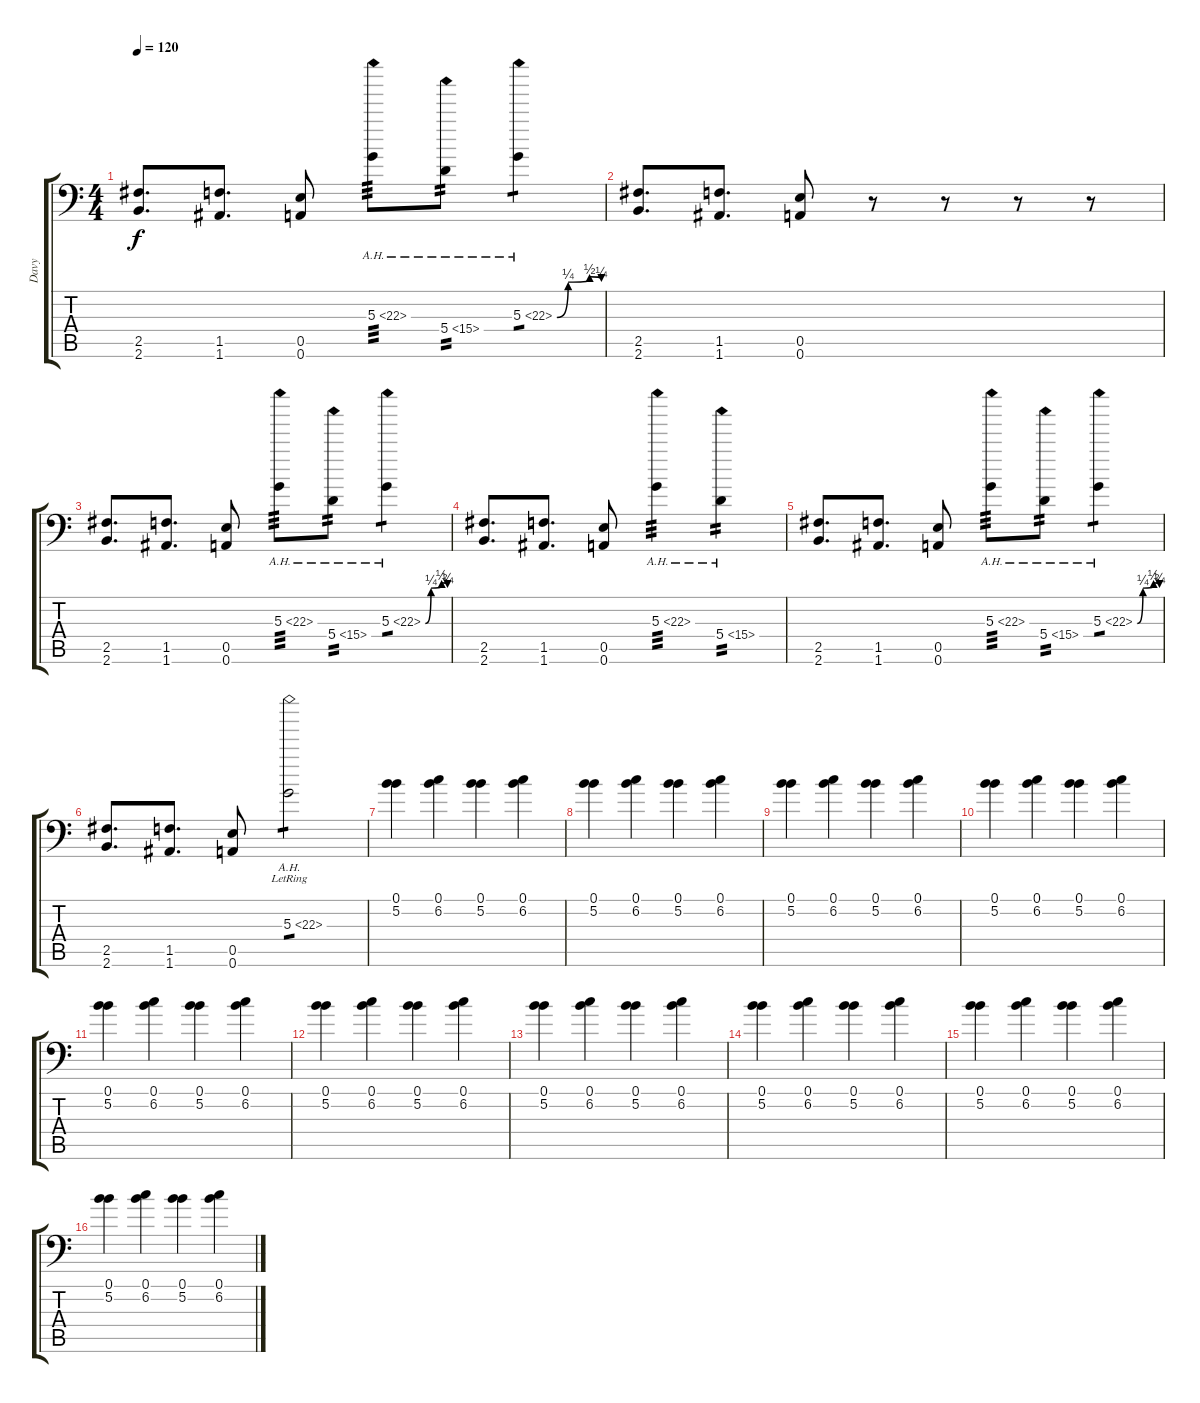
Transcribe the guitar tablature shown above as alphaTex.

\track ("Davy " "Davy ") {instrument distortionguitar}
\staff {score tabs}
\tuning (B3 Gb3 D3 A2 E2 A1) {hide}
\ts (4 4)
\tempo 120
\clef f4
\ks c
(2.5 2.6).8{d dy f} (1.5 1.6).8{d} (0.5 0.6).8 5.3{ah 17}.8{tp 3} 5.4{ah 10}.8{tp 2} 5.3{be (custom 0 0 15 1 44 2 60 1) ah 17}.4{tp 1} |
(2.5 2.6).8{d} (1.5 1.6).8{d} (0.5 0.6).8 r.8 r.8 r.8 r.8 |
(2.5 2.6).8{d} (1.5 1.6).8{d} (0.5 0.6).8 5.3{ah 17}.8{tp 3} 5.4{ah 10}.8{tp 2} 5.3{be (custom 0 0 15 1 44 2 60 1) ah 17}.4{tp 1} |
(2.5 2.6).8{d} (1.5 1.6).8{d} (0.5 0.6).8 5.3{ah 17}.4{tp 3} 5.4{ah 10}.4{tp 2} |
(2.5 2.6).8{d} (1.5 1.6).8{d} (0.5 0.6).8 5.3{ah 17}.8{tp 3} 5.4{ah 10}.8{tp 2} 5.3{be (custom 0 0 15 1 44 2 60 1) ah 17}.4{tp 1} |
(2.5 2.6).8{d} (1.5 1.6).8{d} (0.5 0.6).8 5.3{ah 17 lr}.2{tp 1} |
(0.1 5.2).4{instrument distortionguitar} (0.1 6.2).4 (0.1 5.2).4 (0.1 6.2).4 |
(0.1 5.2).4 (0.1 6.2).4 (0.1 5.2).4 (0.1 6.2).4 |
(0.1 5.2).4 (0.1 6.2).4 (0.1 5.2).4 (0.1 6.2).4 |
(0.1 5.2).4 (0.1 6.2).4 (0.1 5.2).4 (0.1 6.2).4 |
(0.1 5.2).4 (0.1 6.2).4 (0.1 5.2).4 (0.1 6.2).4 |
(0.1 5.2).4 (0.1 6.2).4 (0.1 5.2).4 (0.1 6.2).4 |
(0.1 5.2).4 (0.1 6.2).4 (0.1 5.2).4 (0.1 6.2).4 |
(0.1 5.2).4 (0.1 6.2).4 (0.1 5.2).4 (0.1 6.2).4 |
(0.1 5.2).4 (0.1 6.2).4 (0.1 5.2).4 (0.1 6.2).4 |
(0.1 5.2).4 (0.1 6.2).4 (0.1 5.2).4 (0.1 6.2).4
